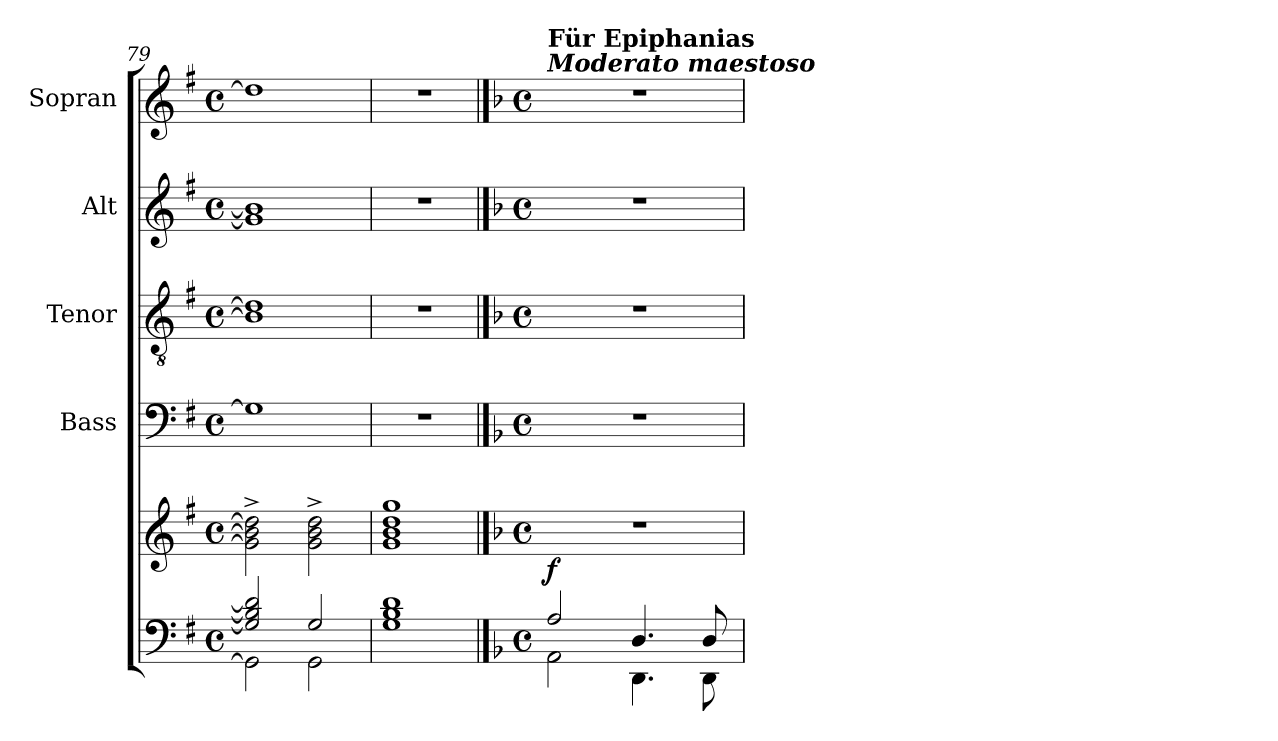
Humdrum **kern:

**kern	**kern	**dynam	**kern	**kern	**kern	**kern
*part5	*part5	*part5	*part4	*part3	*part2	*part1
*staff6	*staff5	*staff5/6	*staff4	*staff3	*staff2	*staff1
*	*	*	*I"Bass	*I"Tenor	*I"Alt	*I"Sopran
*	*	*	*I'B.	*I'T.	*I'A.	*I'S.
*clefF4	*clefG2	*	*clefF4	*clefGv2	*clefG2	*clefG2
*k[f#]	*k[f#]	*	*k[f#]	*k[f#]	*k[f#]	*k[f#]
*G:	*G:	*	*G:	*G:	*G:	*G:
*M4/4	*M4/4	*	*M4/4	*M4/4	*M4/4	*M4/4
*met(c)	*met(c)	*	*met(c)	*met(c)	*met(c)	*met(c)
=79	=79	=79	=79	=79	=79	=79
*^	*	*	*	*	*	*
2G/] 2B/] 2d/]	2GG\]	2g\]^> 2b\]^> 2dd\]^>	.	1G]	1B] 1d]	1g] 1b]	1dd]
2G/	2GG\	2g\^> 2b\^> 2dd\^>	.	.	.	.	.
=80	=80	=80	=80	=80	=80	=80	=80
1B 1d	1G	1g 1b 1dd 1gg	.	1r	1r	1r	1r
!!LO:PB:g=z
==81	==81	==81	==81	==81	==81	==81	==81
*k[b-]	*	*k[b-]	*	*k[b-]	*k[b-]	*k[b-]	*k[b-]
*F:	*	*F:	*	*F:	*F:	*F:	*F:
*M4/4	*	*M4/4	*	*M4/4	*M4/4	*M4/4	*M4/4
*met(c)	*	*met(c)	*	*met(c)	*met(c)	*met(c)	*met(c)
!	!	!	!	!	!	!	!LO:TX:a:Bi:t=Moderato maestoso
!	!	!	!	!	!	!	!LO:TX:a:B:t=Für Epiphanias
!	!	!	!LO:DY:b	!	!	!	!
2A/	2AA\	1r	f	1r	1r	1r	1r
4.D/	4.DD\	.	.	.	.	.	.
8D/	8DD\	.	.	.	.	.	.
*v	*v	*	*	*	*	*	*
=	=	=	=	=	=	=
*-	*-	*-	*-	*-	*-	*-
